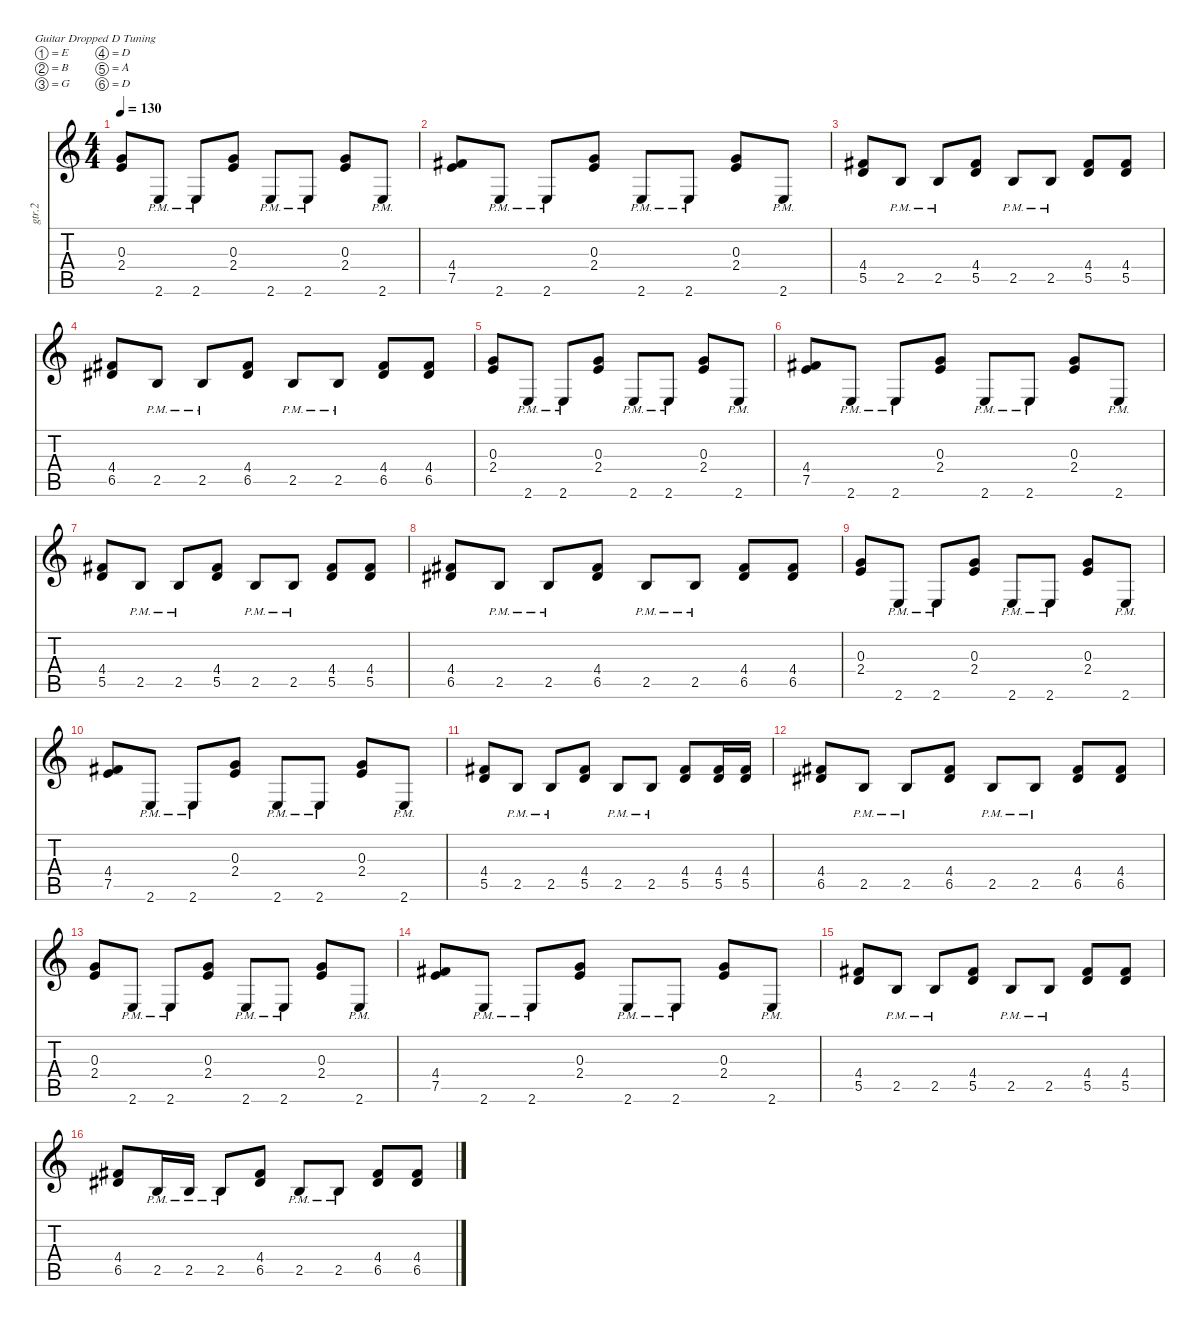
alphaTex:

\defaultSystemsLayout 4
\hideDynamics
\bracketExtendMode nobrackets
\otherSystemsTrackNameOrientation horizontal
\track ("Guitar 2" "gtr.2") {instrument distortionguitar}
\staff {score tabs}
\tuning (E4 B3 G3 D3 A2 D2)
\ts (4 4)
\tempo 130
\clef g2
\ks c
(0.3 2.4).8{dy f beam Up} 2.6{pm}.8{beam Up} 2.6{pm}.8{beam Up} (0.3 2.4).8{beam Up} 2.6{pm}.8{beam Up} 2.6{pm}.8{beam Up} (0.3 2.4).8{beam Up} 2.6{pm}.8{beam Up} |
(4.4{acc #} 7.5).8{beam Up} 2.6{pm}.8{beam Up} 2.6{pm}.8{beam Up} (0.3 2.4).8{beam Up} 2.6{pm}.8{beam Up} 2.6{pm}.8{beam Up} (0.3 2.4).8{beam Up} 2.6{pm}.8{beam Up} |
(4.4{acc #} 5.5).8{beam Up} 2.5{pm}.8{beam Up} 2.5{pm}.8{beam Up} (4.4{acc #} 5.5).8{beam Up} 2.5{pm}.8{beam Up} 2.5{pm}.8{beam Up} (4.4{acc #} 5.5).8{beam Up} (4.4{acc #} 5.5).8{beam Up} |
(4.4{acc #} 6.5{acc #}).8{beam Up} 2.5{pm}.8{beam Up} 2.5{pm}.8{beam Up} (4.4{acc #} 6.5{acc #}).8{beam Up} 2.5{pm}.8{beam Up} 2.5{pm}.8{beam Up} (4.4{acc #} 6.5{acc #}).8{beam Up} (4.4{acc #} 6.5{acc #}).8{beam Up} |
(0.3 2.4).8{beam Up} 2.6{pm}.8{beam Up} 2.6{pm}.8{beam Up} (0.3 2.4).8{beam Up} 2.6{pm}.8{beam Up} 2.6{pm}.8{beam Up} (0.3 2.4).8{beam Up} 2.6{pm}.8{beam Up} |
(4.4{acc #} 7.5).8{beam Up} 2.6{pm}.8{beam Up} 2.6{pm}.8{beam Up} (0.3 2.4).8{beam Up} 2.6{pm}.8{beam Up} 2.6{pm}.8{beam Up} (0.3 2.4).8{beam Up} 2.6{pm}.8{beam Up} |
(4.4{acc #} 5.5).8{beam Up} 2.5{pm}.8{beam Up} 2.5{pm}.8{beam Up} (4.4{acc #} 5.5).8{beam Up} 2.5{pm}.8{beam Up} 2.5{pm}.8{beam Up} (4.4{acc #} 5.5).8{beam Up} (4.4{acc #} 5.5).8{beam Up} |
(4.4{acc #} 6.5{acc #}).8{beam Up} 2.5{pm}.8{beam Up} 2.5{pm}.8{beam Up} (4.4{acc #} 6.5{acc #}).8{beam Up} 2.5{pm}.8{beam Up} 2.5{pm}.8{beam Up} (4.4{acc #} 6.5{acc #}).8{beam Up} (4.4{acc #} 6.5{acc #}).8{beam Up} |
(0.3 2.4).8{beam Up} 2.6{pm}.8{beam Up} 2.6{pm}.8{beam Up} (0.3 2.4).8{beam Up} 2.6{pm}.8{beam Up} 2.6{pm}.8{beam Up} (0.3 2.4).8{beam Up} 2.6{pm}.8{beam Up} |
(4.4{acc #} 7.5).8{beam Up} 2.6{pm}.8{beam Up} 2.6{pm}.8{beam Up} (0.3 2.4).8{beam Up} 2.6{pm}.8{beam Up} 2.6{pm}.8{beam Up} (0.3 2.4).8{beam Up} 2.6{pm}.8{beam Up} |
(4.4{acc #} 5.5).8{beam Up} 2.5{pm}.8{beam Up} 2.5{pm}.8{beam Up} (4.4{acc #} 5.5).8{beam Up} 2.5{pm}.8{beam Up} 2.5{pm}.8{beam Up} (4.4{acc #} 5.5).8{beam Up} (4.4{acc #} 5.5).16{beam Up} (4.4{acc #} 5.5).16{beam Up} |
(4.4{acc #} 6.5{acc #}).8{beam Up} 2.5{pm}.8{beam Up} 2.5{pm}.8{beam Up} (4.4{acc #} 6.5{acc #}).8{beam Up} 2.5{pm}.8{beam Up} 2.5{pm}.8{beam Up} (4.4{acc #} 6.5{acc #}).8{beam Up} (4.4{acc #} 6.5{acc #}).8{beam Up} |
(0.3 2.4).8{beam Up} 2.6{pm}.8{beam Up} 2.6{pm}.8{beam Up} (0.3 2.4).8{beam Up} 2.6{pm}.8{beam Up} 2.6{pm}.8{beam Up} (0.3 2.4).8{beam Up} 2.6{pm}.8{beam Up} |
(4.4{acc #} 7.5).8{beam Up} 2.6{pm}.8{beam Up} 2.6{pm}.8{beam Up} (0.3 2.4).8{beam Up} 2.6{pm}.8{beam Up} 2.6{pm}.8{beam Up} (0.3 2.4).8{beam Up} 2.6{pm}.8{beam Up} |
(4.4{acc #} 5.5).8{beam Up} 2.5{pm}.8{beam Up} 2.5{pm}.8{beam Up} (4.4{acc #} 5.5).8{beam Up} 2.5{pm}.8{beam Up} 2.5{pm}.8{beam Up} (4.4{acc #} 5.5).8{beam Up} (4.4{acc #} 5.5).8{beam Up} |
(4.4{acc #} 6.5{acc #}).8{beam Up} 2.5{pm}.16{beam Up} 2.5{pm}.16{beam Up} 2.5{pm}.8{beam Up} (4.4{acc #} 6.5{acc #}).8{beam Up} 2.5{pm}.8{beam Up} 2.5{pm}.8{beam Up} (4.4{acc #} 6.5{acc #}).8{beam Up} (4.4{acc #} 6.5{acc #}).8{beam Up}
